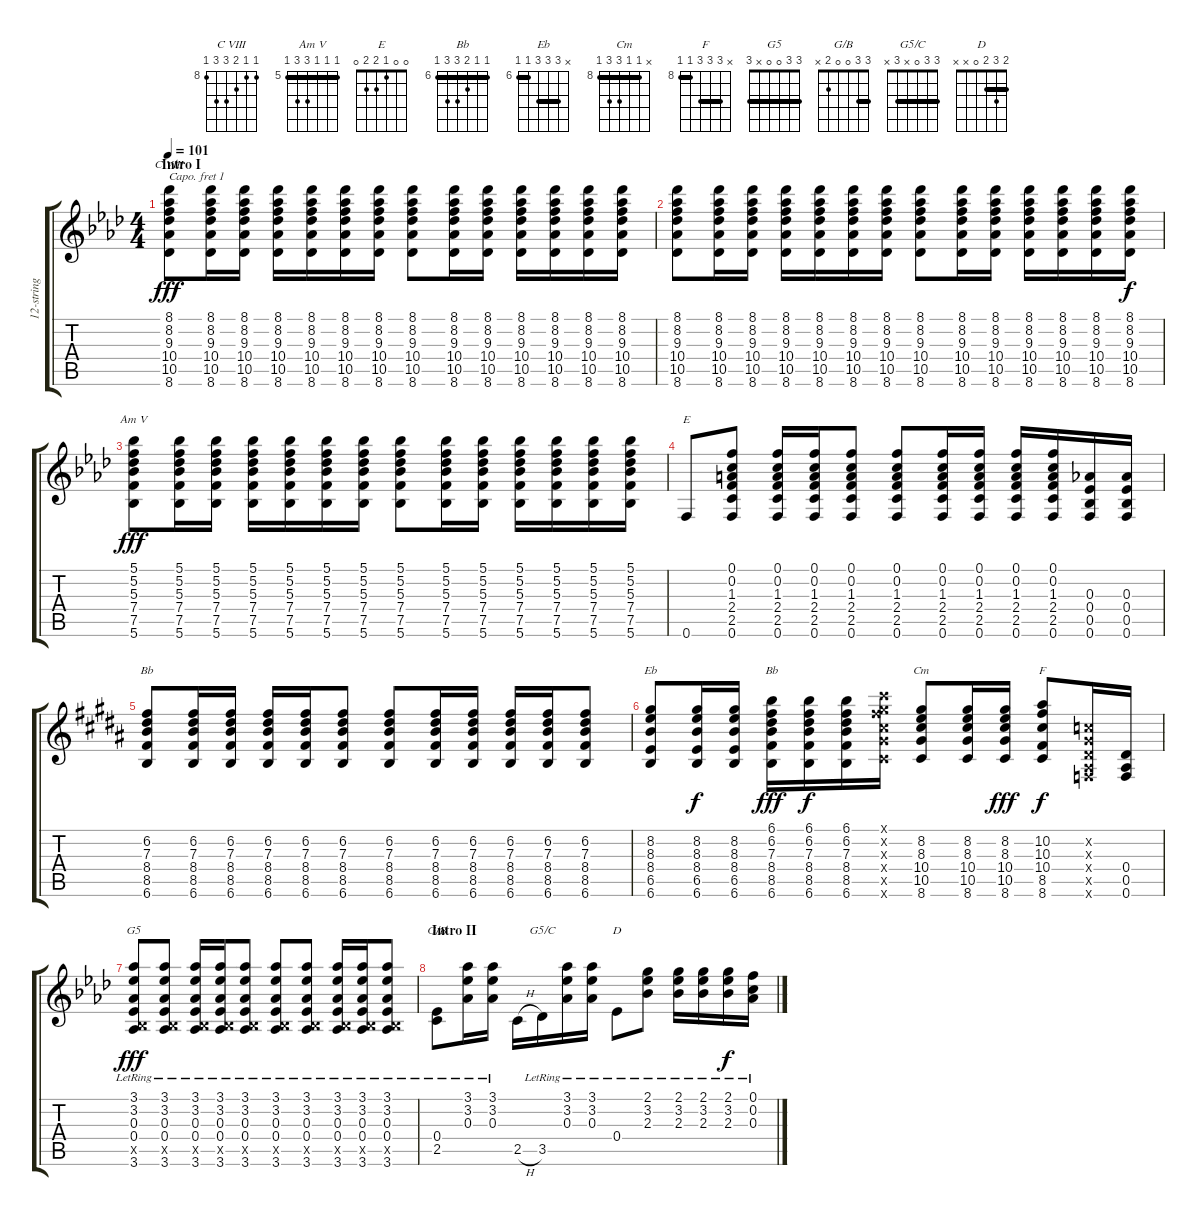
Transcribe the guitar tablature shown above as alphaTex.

\track ("12-string" "12-string") {instrument acousticguitarsteel}
\staff {score tabs}
\capo 1
\tuning (E4 B3 G3 D3 A2 E2) {hide}
\chord ("C VIII" 8 8 9 10 10 8) {firstfret 8}
\chord ("Am V" 5 5 5 7 7 5) {firstfret 5 barre 5}
\chord ("E" 0 0 1 2 2 0)
\chord ("Bb" x 6 7 8 8 6) {firstfret 6 barre 6}
\chord ("Eb" x 8 8 8 6 6) {firstfret 6 barre (6 8)}
\chord ("Bb" 6 6 7 8 8 6) {firstfret 6 barre 6}
\chord ("Cm" x 8 8 10 10 8) {firstfret 8 barre 8}
\chord ("F" x 10 10 10 8 8) {firstfret 8 barre (8 10)}
\chord ("G5" 3 3 0 0 x 3) {barre 3}
\chord ("G/B" 3 3 0 0 2 x) {barre 3}
\chord ("G5/C" 3 3 0 x 3 x) {barre 3}
\chord ("D" 2 3 2 0 x x) {barre 2}
\ts (4 4)
\section ("" "Intro I")
\tempo 101
\clef g2
\ks ab
(8.1 8.2 9.3 10.4 10.5 8.6).8{ch "C VIII" dy fff instrument acousticguitarsteel} (8.1 8.2 9.3 10.4 10.5 8.6).16 (8.1 8.2 9.3 10.4 10.5 8.6).16 (8.1 8.2 9.3 10.4 10.5 8.6).16 (8.1 8.2 9.3 10.4 10.5 8.6).16 (8.1 8.2 9.3 10.4 10.5 8.6).16 (8.1 8.2 9.3 10.4 10.5 8.6).16 (8.1 8.2 9.3 10.4 10.5 8.6).8 (8.1 8.2 9.3 10.4 10.5 8.6).16 (8.1 8.2 9.3 10.4 10.5 8.6).16 (8.1 8.2 9.3 10.4 10.5 8.6).16 (8.1 8.2 9.3 10.4 10.5 8.6).16 (8.1 8.2 9.3 10.4 10.5 8.6).16 (8.1 8.2 9.3 10.4 10.5 8.6).16 |
(8.1 8.2 9.3 10.4 10.5 8.6).8 (8.1 8.2 9.3 10.4 10.5 8.6).16 (8.1 8.2 9.3 10.4 10.5 8.6).16 (8.1 8.2 9.3 10.4 10.5 8.6).16 (8.1 8.2 9.3 10.4 10.5 8.6).16 (8.1 8.2 9.3 10.4 10.5 8.6).16 (8.1 8.2 9.3 10.4 10.5 8.6).16 (8.1 8.2 9.3 10.4 10.5 8.6).8 (8.1 8.2 9.3 10.4 10.5 8.6).16 (8.1 8.2 9.3 10.4 10.5 8.6).16 (8.1 8.2 9.3 10.4 10.5 8.6).16 (8.1 8.2 9.3 10.4 10.5 8.6).16 (8.1 8.2 9.3 10.4 10.5 8.6).16 (8.1 8.2 9.3 10.4 10.5 8.6).16{dy f} |
(5.1 5.2 5.3 7.4 7.5 5.6).8{ch "Am V" dy fff} (5.1 5.2 5.3 7.4 7.5 5.6).16 (5.1 5.2 5.3 7.4 7.5 5.6).16 (5.1 5.2 5.3 7.4 7.5 5.6).16 (5.1 5.2 5.3 7.4 7.5 5.6).16 (5.1 5.2 5.3 7.4 7.5 5.6).16 (5.1 5.2 5.3 7.4 7.5 5.6).16 (5.1 5.2 5.3 7.4 7.5 5.6).8 (5.1 5.2 5.3 7.4 7.5 5.6).16 (5.1 5.2 5.3 7.4 7.5 5.6).16 (5.1 5.2 5.3 7.4 7.5 5.6).16 (5.1 5.2 5.3 7.4 7.5 5.6).16 (5.1 5.2 5.3 7.4 7.5 5.6).16 (5.1 5.2 5.3 7.4 7.5 5.6).16 |
0.6.8{ch "E"} (0.1 0.2 1.3 2.4 2.5 0.6).8 (0.1 0.2 1.3 2.4 2.5 0.6).16 (0.1 0.2 1.3 2.4 2.5 0.6).16 (0.1 0.2 1.3 2.4 2.5 0.6).8 (0.1 0.2 1.3 2.4 2.5 0.6).8 (0.1 0.2 1.3 2.4 2.5 0.6).16 (0.1 0.2 1.3 2.4 2.5 0.6).16 (0.1 0.2 1.3 2.4 2.5 0.6).16 (0.1 0.2 1.3 2.4 2.5 0.6).16 (0.3 0.4 0.5 0.6).16 (0.3 0.4 0.5 0.6).16 |
\ks b
(6.2 7.3 8.4 8.5 6.6).8{ch "Bb"} (6.2 7.3 8.4 8.5 6.6).16 (6.2 7.3 8.4 8.5 6.6).16 (6.2 7.3 8.4 8.5 6.6).16 (6.2 7.3 8.4 8.5 6.6).16 (6.2 7.3 8.4 8.5 6.6).8 (6.2 7.3 8.4 8.5 6.6).8 (6.2 7.3 8.4 8.5 6.6).16 (6.2 7.3 8.4 8.5 6.6).16 (6.2 7.3 8.4 8.5 6.6).16 (6.2 7.3 8.4 8.5 6.6).16 (6.2 7.3 8.4 8.5 6.6).8 |
(8.2 8.3 8.4 6.5 6.6).8{ch "Eb"} (8.2 8.3 8.4 6.5 6.6).16{dy f} (8.2 8.3 8.4 6.5 6.6).16 (6.1 6.2 7.3 8.4 8.5 6.6).16{ch "Bb" dy fff} (6.1 6.2 7.3 8.4 8.5 6.6).16{dy f} (6.1 6.2 7.3 8.4 8.5 6.6).16 (8.1{x} 8.2{x} 10.3{x} 10.4{x} 10.5{x} 8.6{x}).16 (8.2 8.3 10.4 10.5 8.6).8{ch "Cm"} (8.2 8.3 10.4 10.5 8.6).16 (8.2 8.3 10.4 10.5 8.6).16{dy fff} (10.2 10.3 10.4 8.5 8.6).8{ch "F" dy f} (0.2{x} 0.3{x} 0.4{x} 0.5{x} 0.6{x}).16 (0.4 0.5 0.6).16 |
\ks ab
(3.1{lr} 3.2{lr} 0.3{lr} 0.4{lr} 0.5{x} 3.6{lr}).8{ch "G5" dy fff} (3.1{lr} 3.2{lr} 0.3{lr} 0.4{lr} 0.5{x} 3.6{lr}).8 (3.1{lr} 3.2{lr} 0.3{lr} 0.4{lr} 0.5{x} 3.6{lr}).16 (3.1{lr} 3.2{lr} 0.3{lr} 0.4{lr} 0.5{x} 3.6{lr}).16 (3.1{lr} 3.2{lr} 0.3{lr} 0.4{lr} 0.5{x} 3.6{lr}).8 (3.1{lr} 3.2{lr} 0.3{lr} 0.4{lr} 0.5{x} 3.6{lr}).8 (3.1{lr} 3.2{lr} 0.3{lr} 0.4{lr} 0.5{x} 3.6{lr}).8 (3.1{lr} 3.2{lr} 0.3{lr} 0.4{lr} 0.5{x} 3.6{lr}).16 (3.1{lr} 3.2{lr} 0.3{lr} 0.4{lr} 0.5{x} 3.6{lr}).16 (3.1{lr} 3.2{lr} 0.3{lr} 0.4{lr} 0.5{x} 3.6{lr}).8 |
\section ("" "Intro II")
(0.4{lr} 2.5{lr}).8{ch "G/B"} (3.1{lr} 3.2{lr} 0.3{lr}).16 (3.1{lr} 3.2{lr} 0.3{lr}).16 2.5{h}.16 3.5{lr}.16{ch "G5/C"} (3.1{lr} 3.2{lr} 0.3{lr}).16 (3.1{lr} 3.2{lr} 0.3{lr}).16 0.4{lr}.8{ch "D"} (2.1{lr} 3.2{lr} 2.3{lr}).8 (2.1{lr} 3.2{lr} 2.3{lr}).16 (2.1{lr} 3.2{lr} 2.3{lr}).16 (2.1{lr} 3.2{lr} 2.3{lr}).16{dy f} (0.1{lr} 0.2{lr} 0.3{lr}).16
